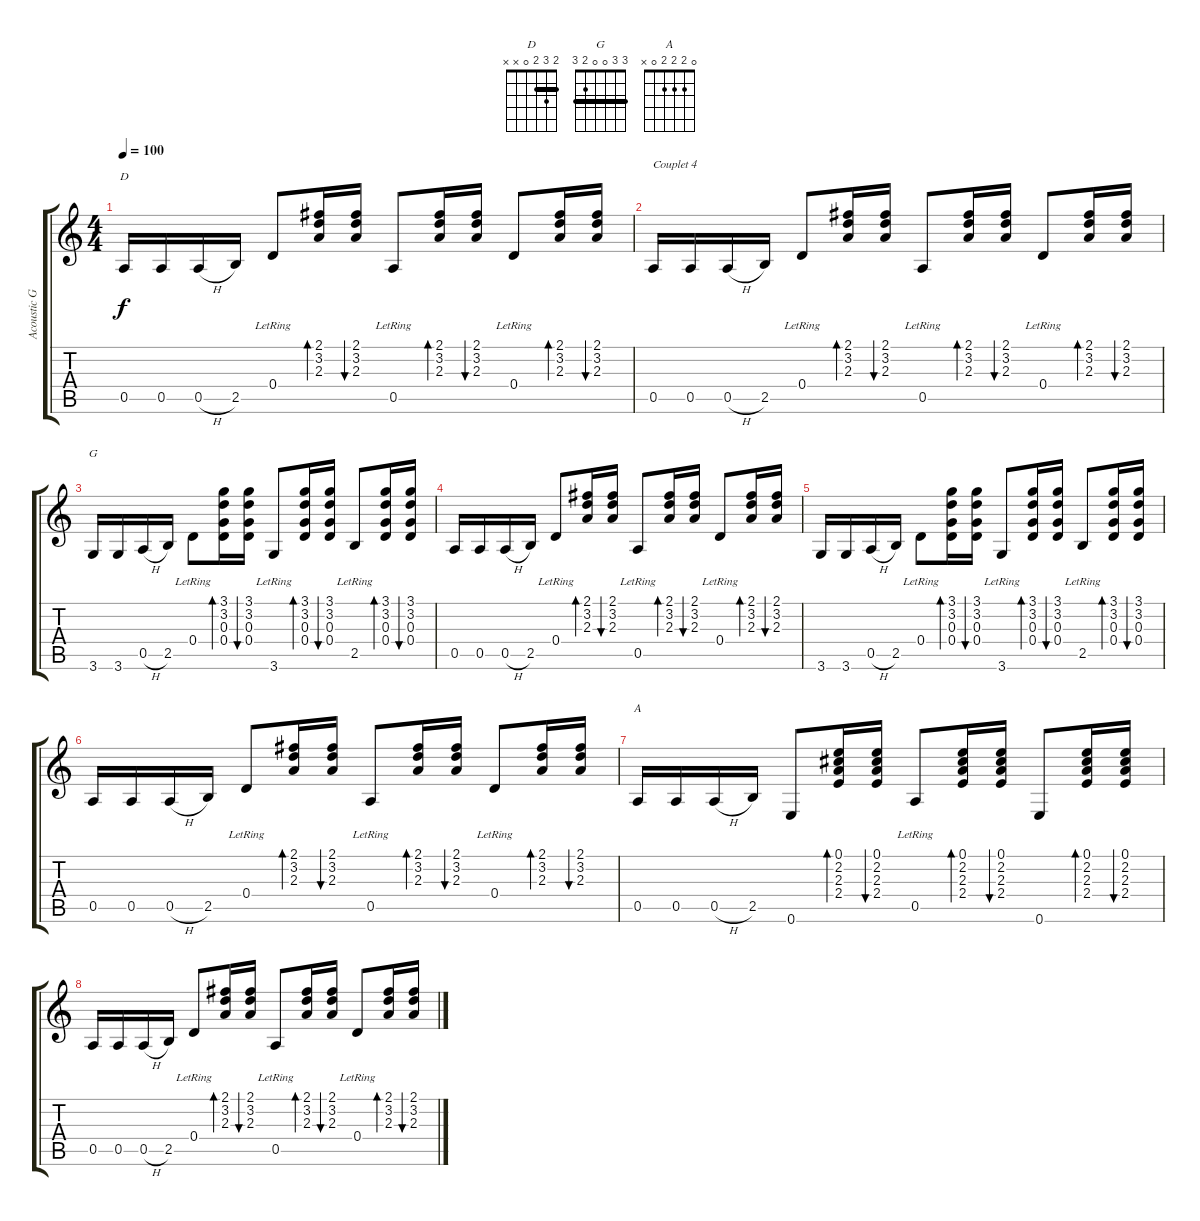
\track ("Acoustic Guitar" "Acoustic G") {instrument acousticguitarsteel}
\staff {score tabs}
\tuning (E4 B3 G3 D3 A2 E2) {hide}
\chord ("D" 2 3 2 0 x x) {barre 2}
\chord ("G" 3 3 0 0 2 3) {barre 3}
\chord ("A" 0 2 2 2 0 x)
\ts (4 4)
\tempo 100
\clef g2
\ks c
0.5.16{ch "D" dy f} 0.5.16 0.5{h}.16 2.5.16 0.4{lr}.8 (2.1 3.2 2.3).16{bd 60} (2.1 3.2 2.3).16{bu 60} 0.5{lr}.8 (2.1 3.2 2.3).16{bd 60} (2.1 3.2 2.3).16{bu 60} 0.4{lr}.8 (2.1 3.2 2.3).16{bd 60} (2.1 3.2 2.3).16{bu 60} |
0.5.16{txt "Couplet 4"} 0.5.16 0.5{h}.16 2.5.16 0.4{lr}.8 (2.1 3.2 2.3).16{bd 60} (2.1 3.2 2.3).16{bu 60} 0.5{lr}.8 (2.1 3.2 2.3).16{bd 60} (2.1 3.2 2.3).16{bu 60} 0.4{lr}.8 (2.1 3.2 2.3).16{bd 60} (2.1 3.2 2.3).16{bu 60} |
3.6.16{ch "G"} 3.6.16 0.5{h}.16 2.5.16 0.4{lr}.8 (3.1 3.2 0.3 0.4).16{bd 60} (3.1 3.2 0.3 0.4).16{bu 60} 3.6{lr}.8 (3.1 3.2 0.3 0.4).16{bd 60} (3.1 3.2 0.3 0.4).16{bu 60} 2.5{lr}.8 (3.1 3.2 0.3 0.4).16{bd 60} (3.1 3.2 0.3 0.4).16{bu 60} |
0.5.16 0.5.16 0.5{h}.16 2.5.16 0.4{lr}.8 (2.1 3.2 2.3).16{bd 60} (2.1 3.2 2.3).16{bu 60} 0.5{lr}.8 (2.1 3.2 2.3).16{bd 60} (2.1 3.2 2.3).16{bu 60} 0.4{lr}.8 (2.1 3.2 2.3).16{bd 60} (2.1 3.2 2.3).16{bu 60} |
3.6.16 3.6.16 0.5{h}.16 2.5.16 0.4{lr}.8 (3.1 3.2 0.3 0.4).16{bd 60} (3.1 3.2 0.3 0.4).16{bu 60} 3.6{lr}.8 (3.1 3.2 0.3 0.4).16{bd 60} (3.1 3.2 0.3 0.4).16{bu 60} 2.5{lr}.8 (3.1 3.2 0.3 0.4).16{bd 60} (3.1 3.2 0.3 0.4).16{bu 60} |
0.5.16 0.5.16 0.5{h}.16 2.5.16 0.4{lr}.8 (2.1 3.2 2.3).16{bd 60} (2.1 3.2 2.3).16{bu 60} 0.5{lr}.8 (2.1 3.2 2.3).16{bd 60} (2.1 3.2 2.3).16{bu 60} 0.4{lr}.8 (2.1 3.2 2.3).16{bd 60} (2.1 3.2 2.3).16{bu 60} |
0.5.16{ch "A"} 0.5.16 0.5{h}.16 2.5.16 0.6.8 (0.1 2.2 2.3 2.4).16{bd 60} (0.1 2.2 2.3 2.4).16{bu 60} 0.5{lr}.8 (0.1 2.2 2.3 2.4).16{bd 60} (0.1 2.2 2.3 2.4).16{bu 60} 0.6.8 (0.1 2.2 2.3 2.4).16{bd 60} (0.1 2.2 2.3 2.4).16{bu 60} |
0.5.16 0.5.16 0.5{h}.16 2.5.16 0.4{lr}.8 (2.1 3.2 2.3).16{bd 60} (2.1 3.2 2.3).16{bu 60} 0.5{lr}.8 (2.1 3.2 2.3).16{bd 60} (2.1 3.2 2.3).16{bu 60} 0.4{lr}.8 (2.1 3.2 2.3).16{bd 60} (2.1 3.2 2.3).16{bu 60}
